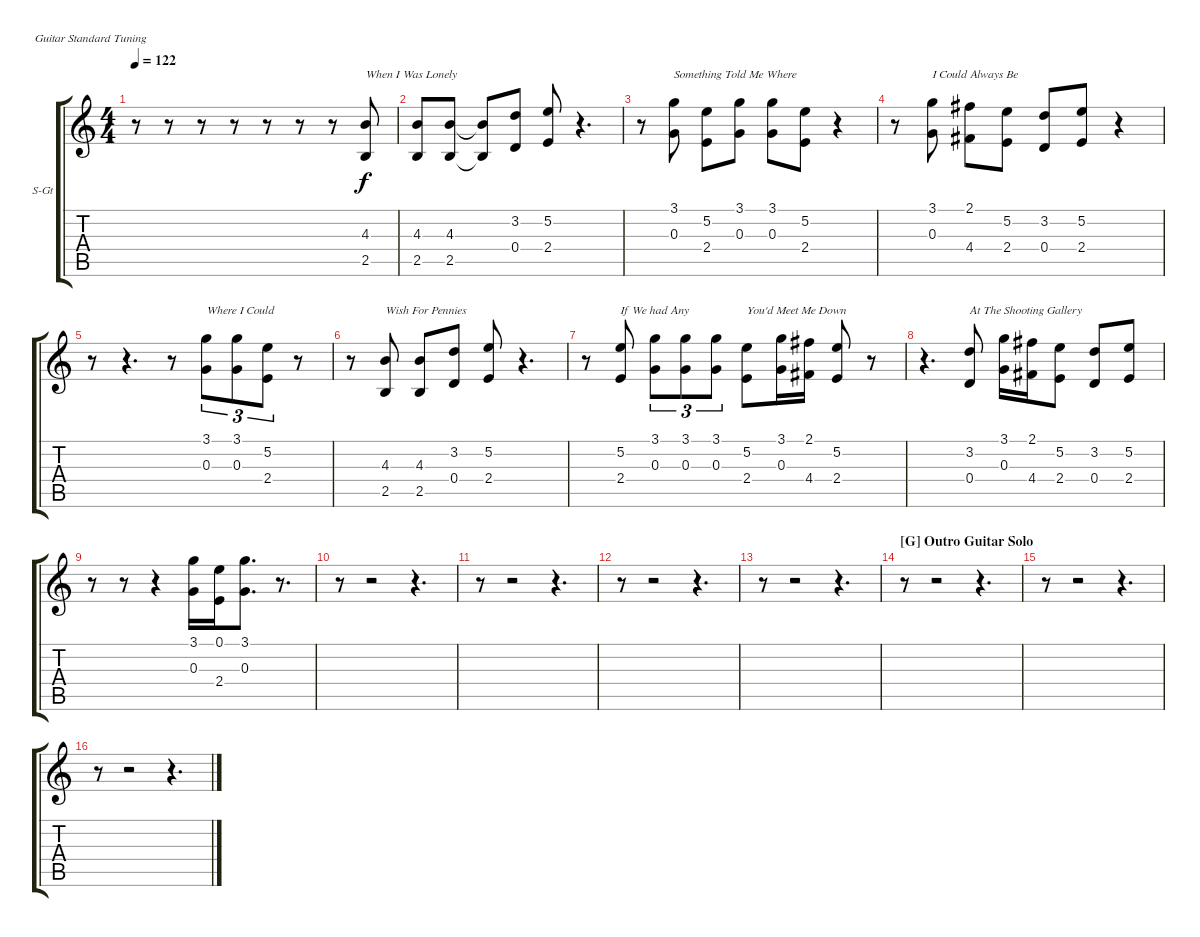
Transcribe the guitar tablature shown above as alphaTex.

\bracketExtendMode groupsimilarinstruments
\firstSystemTrackNameOrientation horizontal
\otherSystemsTrackNameOrientation horizontal
\track ("Rory Gallagher Vocals" "S-Gt") {instrument sopranosax}
\staff {score tabs}
\tuning (E4 B3 G3 D3 A2 E2)
\displaytranspose 12
\ts (4 4)
\tempo 122
\clef g2
\ks c
r.8{dy f} r.8 r.8 r.8 r.8 r.8 r.8 (4.3 2.5).8{txt "When I Was Lonely"} |
(4.3 2.5).8 (4.3 2.5).8 (4.3{t} 2.5{t}).8 (3.2 0.4).8 (5.2 2.4).8 r.4{d} |
r.8 (3.1 0.3).8{txt "Something Told Me Where"} (5.2 2.4).8 (3.1 0.3).8 (3.1 0.3).8 (5.2 2.4).8 r.4 |
r.8 (3.1 0.3).8{txt "I Could Always Be"} (2.1 4.4).8 (5.2 2.4).8 (3.2 0.4).8 (5.2 2.4).8 r.4 |
r.8 r.4{d} r.8 (3.1 0.3).8{tu (3 2) txt "Where I Could"} (3.1 0.3).8{tu (3 2)} (5.2 2.4).8{tu (3 2)} r.8 |
r.8 (4.3 2.5).8{txt "Wish For Pennies"} (4.3 2.5).8 (3.2 0.4).8 (5.2 2.4).8 r.4{d} |
r.8 (5.2 2.4).8{txt "If We had Any"} (3.1 0.3).8{tu (3 2)} (3.1 0.3).8{tu (3 2)} (3.1 0.3).8{tu (3 2)} (5.2 2.4).8{txt "You'd Meet Me Down"} (3.1 0.3).16 (2.1 4.4).16 (5.2 2.4).8 r.8 |
r.4{d} (3.2 0.4).8{txt "At The Shooting Gallery"} (3.1 0.3).16 (2.1 4.4).16 (5.2 2.4).8 (3.2 0.4).8 (5.2 2.4).8 |
r.8 r.8 r.4 (3.1 0.3).16 (0.1 2.4).16 (3.1 0.3).8{d} r.8{d} |
r.8 r.2 r.4{d} |
r.8 r.2 r.4{d} |
r.8 r.2 r.4{d} |
r.8 r.2 r.4{d} |
\section ("G" "Outro Guitar Solo")
r.8 r.2 r.4{d} |
r.8 r.2 r.4{d} |
r.8 r.2 r.4{d}
